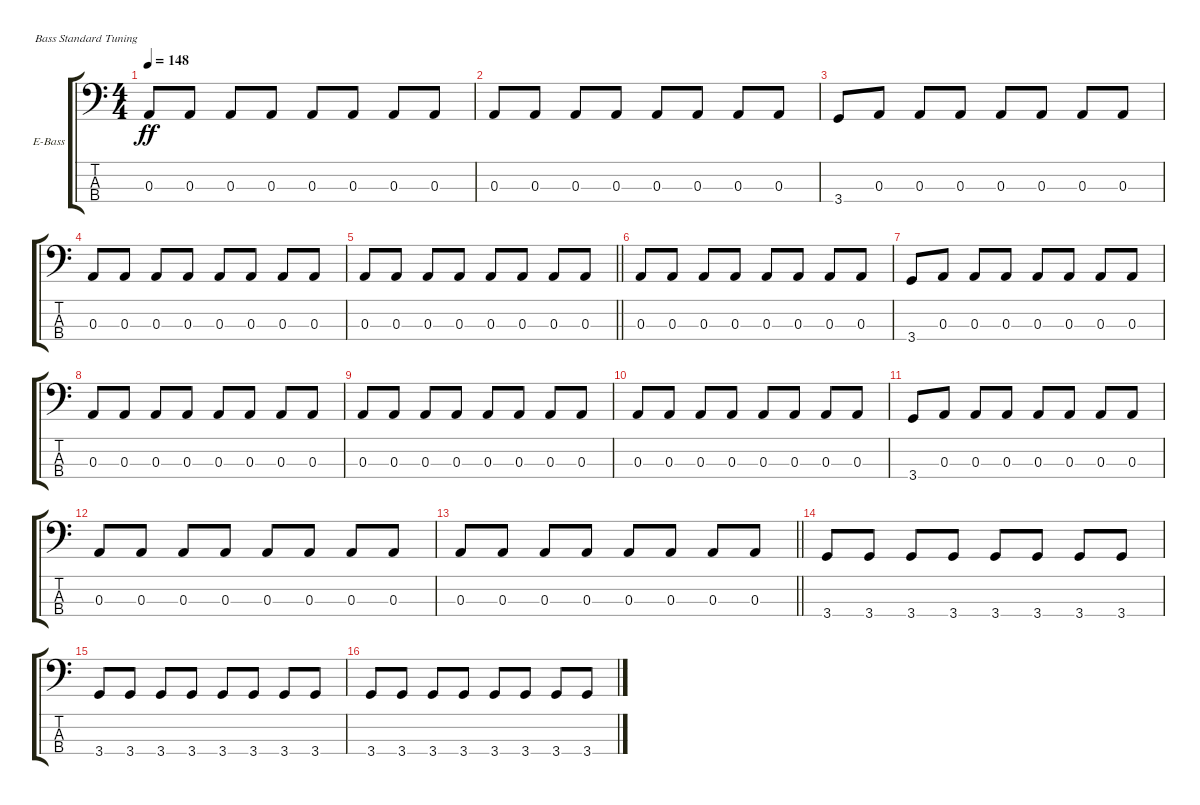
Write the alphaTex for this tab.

\bracketExtendMode groupsimilarinstruments
\firstSystemTrackNameOrientation horizontal
\otherSystemsTrackNameOrientation horizontal
\track ("Pawel Maciwoda" "E-Bass") {instrument electricbassfinger}
\staff {score tabs}
\tuning (G2 D2 A1 E1)
\ts (4 4)
\tempo 148
\clef f4
\ks c
0.3.8{dy ff} 0.3.8 0.3.8 0.3.8 0.3.8 0.3.8 0.3.8 0.3.8 |
0.3.8 0.3.8 0.3.8 0.3.8 0.3.8 0.3.8 0.3.8 0.3.8 |
3.4.8 0.3.8 0.3.8 0.3.8 0.3.8 0.3.8 0.3.8 0.3.8 |
0.3.8 0.3.8 0.3.8 0.3.8 0.3.8 0.3.8 0.3.8 0.3.8 |
\barLineRight lightlight
0.3.8 0.3.8 0.3.8 0.3.8 0.3.8 0.3.8 0.3.8 0.3.8 |
0.3.8 0.3.8 0.3.8 0.3.8 0.3.8 0.3.8 0.3.8 0.3.8 |
3.4.8 0.3.8 0.3.8 0.3.8 0.3.8 0.3.8 0.3.8 0.3.8 |
0.3.8 0.3.8 0.3.8 0.3.8 0.3.8 0.3.8 0.3.8 0.3.8 |
0.3.8 0.3.8 0.3.8 0.3.8 0.3.8 0.3.8 0.3.8 0.3.8 |
0.3.8 0.3.8 0.3.8 0.3.8 0.3.8 0.3.8 0.3.8 0.3.8 |
3.4.8 0.3.8 0.3.8 0.3.8 0.3.8 0.3.8 0.3.8 0.3.8 |
0.3.8 0.3.8 0.3.8 0.3.8 0.3.8 0.3.8 0.3.8 0.3.8 |
\barLineRight lightlight
0.3.8 0.3.8 0.3.8 0.3.8 0.3.8 0.3.8 0.3.8 0.3.8 |
3.4.8 3.4.8 3.4.8 3.4.8 3.4.8 3.4.8 3.4.8 3.4.8 |
3.4.8 3.4.8 3.4.8 3.4.8 3.4.8 3.4.8 3.4.8 3.4.8 |
3.4.8 3.4.8 3.4.8 3.4.8 3.4.8 3.4.8 3.4.8 3.4.8
